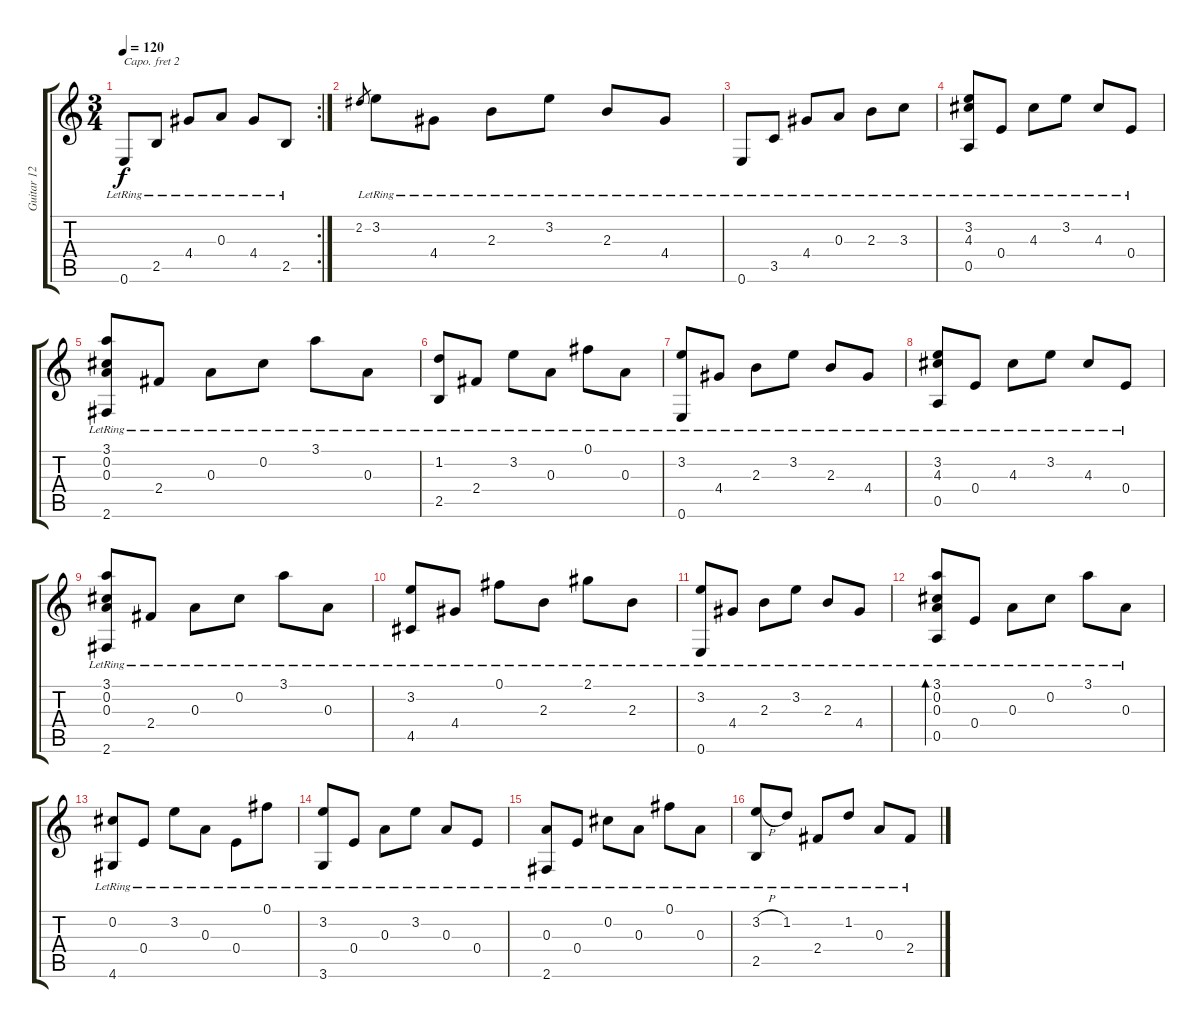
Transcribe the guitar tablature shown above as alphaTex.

\track ("Guitar 12 strings" "Guitar 12 ") {instrument acousticguitarnylon}
\staff {score tabs}
\capo 2
\tuning (E4 B3 G3 D3 G2 D2) {hide}
\rc 2
\ts (3 4)
\tempo 120
\clef g2
\ks c
0.6{lr}.8{dy f} 2.5{lr}.8 4.4{lr}.8 0.3{lr}.8 4.4{lr}.8 2.5{lr}.8 |
2.2.8{gr} 3.2{lr}.8 4.4{lr}.8 2.3{lr}.8 3.2{lr}.8 2.3{lr}.8 4.4{lr}.8 |
0.6{lr}.8 3.5{lr}.8 4.4{lr}.8 0.3{lr}.8 2.3{lr}.8 3.3{lr}.8 |
(3.2{lr} 4.3{lr} 0.5{lr}).8 0.4{lr}.8 4.3{lr}.8 3.2{lr}.8 4.3{lr}.8 0.4{lr}.8 |
(3.1{lr} 0.2{lr} 0.3{lr} 2.6{lr}).8 2.4{lr}.8 0.3{lr}.8 0.2{lr}.8 3.1{lr}.8 0.3{lr}.8 |
(1.2{lr} 2.5{lr}).8 2.4{lr}.8 3.2{lr}.8 0.3{lr}.8 0.1{lr}.8 0.3{lr}.8 |
(3.2{lr} 0.6{lr}).8 4.4{lr}.8 2.3{lr}.8 3.2{lr}.8 2.3{lr}.8 4.4{lr}.8 |
(3.2{lr} 4.3{lr} 0.5{lr}).8 0.4{lr}.8 4.3{lr}.8 3.2{lr}.8 4.3{lr}.8 0.4{lr}.8 |
(3.1{lr} 0.2{lr} 0.3{lr} 2.6{lr}).8 2.4{lr}.8 0.3{lr}.8 0.2{lr}.8 3.1{lr}.8 0.3{lr}.8 |
(3.2{lr} 4.5{lr}).8 4.4{lr}.8 0.1{lr}.8 2.3{lr}.8 2.1{lr}.8 2.3{lr}.8 |
(3.2{lr} 0.6{lr}).8 4.4{lr}.8 2.3{lr}.8 3.2{lr}.8 2.3{lr}.8 4.4{lr}.8 |
(3.1{lr} 0.2{lr} 0.3{lr} 0.5{lr}).8{bd 240} 0.4{lr}.8 0.3{lr}.8 0.2{lr}.8 3.1{lr}.8 0.3{lr}.8 |
(0.2{lr} 4.6{lr}).8 0.4{lr}.8 3.2{lr}.8 0.3{lr}.8 0.4{lr}.8 0.1{lr}.8 |
(3.2{lr} 3.6{lr}).8 0.4{lr}.8 0.3{lr}.8 3.2{lr}.8 0.3{lr}.8 0.4{lr}.8 |
(0.3{lr} 2.6{lr}).8 0.4{lr}.8 0.2{lr}.8 0.3{lr}.8 0.1{lr}.8 0.3{lr}.8 |
(3.2{h} 2.5{lr}).8 1.2{lr}.8 2.4{lr}.8 1.2{lr}.8 0.3{lr}.8 2.4{lr}.8
